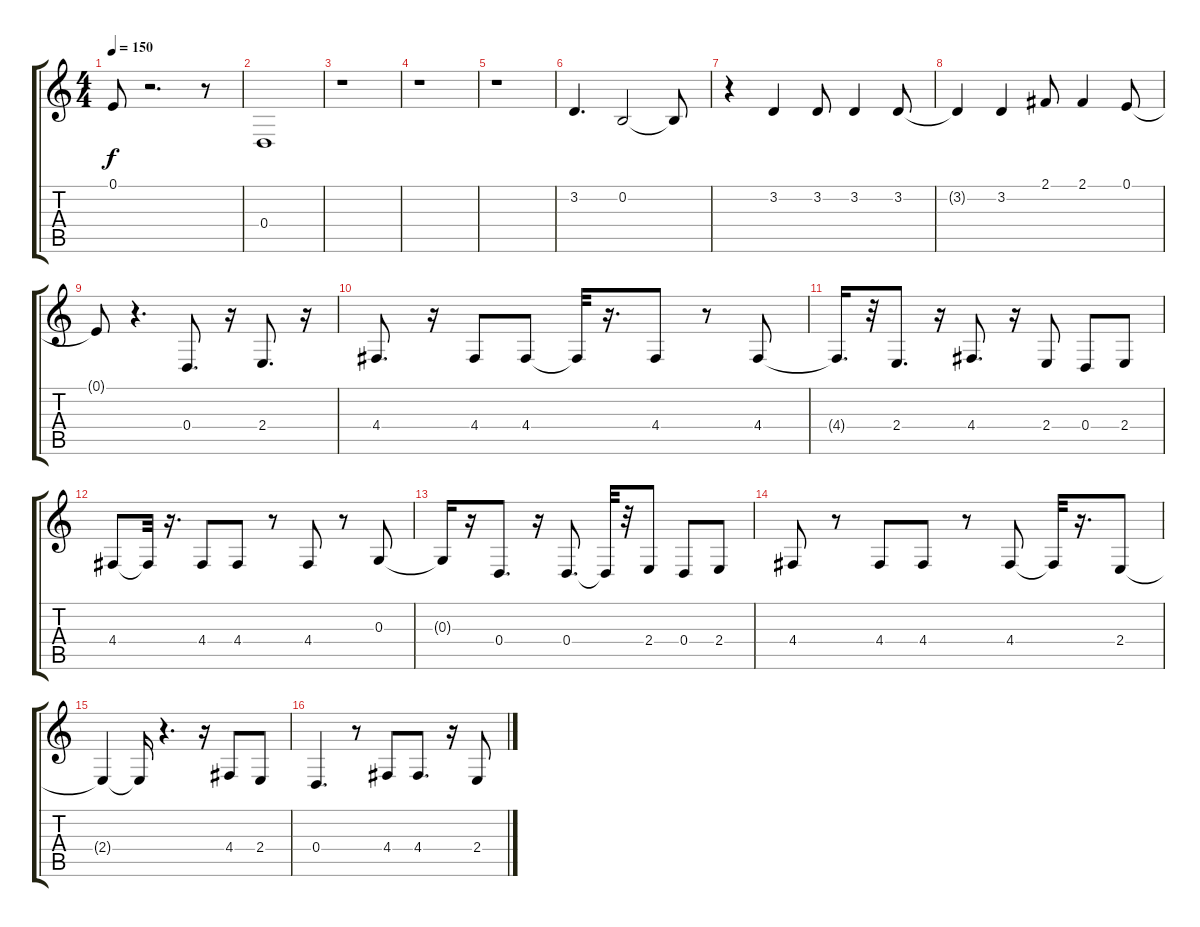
\track "" {instrument trombone}
\staff {score tabs}
\tuning (E4 B3 G3 D3 A2 E2) {hide}
\ts (4 4)
\tempo 150
\clef g2
\ks c
0.1{t}.8{dy f} r.2{d} r.8 |
0.4.1 |
r.1 |
r.1 |
r.1 |
3.2.4{d} 0.2.2 0.2{t}.8 |
r.4 3.2.4 3.2.8 3.2.4 3.2.8 |
3.2{t}.4 3.2.4 2.1.8 2.1.4 0.1.8 |
0.1{t}.8 r.4{d} 0.4.8{d} r.16 2.4.8{d} r.16 |
4.4.8{d} r.16 4.4.8 4.4.8 4.4{t}.32 r.16{d} 4.4.8 r.8 4.4.8 |
4.4{t}.16{d} r.32 2.4.8{d} r.16 4.4.8{d} r.16 2.4.8 0.4.8 2.4.8 |
4.4.8 4.4{t}.32 r.16{d} 4.4.8 4.4.8 r.8 4.4.8 r.8 0.3.8 |
0.3{t}.16 r.16 0.4.8{d} r.16 0.4.8{d} 0.4{t}.32 r.32 2.4.8 0.4.8 2.4.8 |
4.4.8 r.8 4.4.8 4.4.8 r.8 4.4.8 4.4{t}.32 r.16{d} 2.4.8 |
2.4{t}.4 2.4{t}.16 r.4{d} r.16 4.4.8 2.4.8 |
0.4.4{d} r.8 4.4.8 4.4.8{d} r.16 2.4.8
